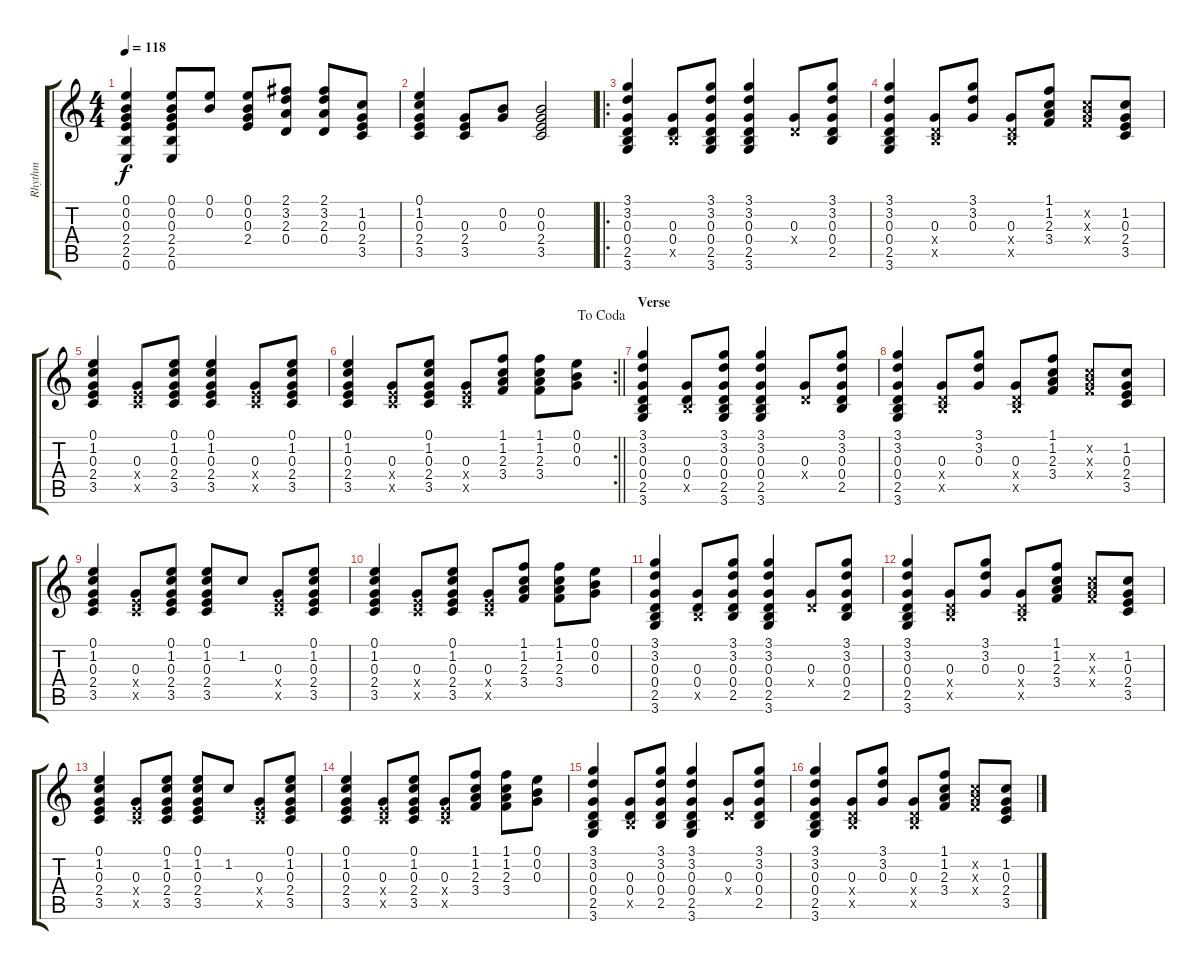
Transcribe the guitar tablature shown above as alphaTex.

\track ("Rhythm" "Rhythm") {instrument acousticguitarsteel}
\staff {score tabs}
\tuning (E4 B3 G3 D3 A2 E2) {hide}
\ts (4 4)
\tempo 118
\clef g2
\ks c
(0.1 0.2 0.3 2.4 2.5 0.6).4{dy f} (0.1 0.2 0.3 2.4 2.5 0.6).8 (0.1 0.2).8 (0.1 0.2 0.3 2.4).8 (2.1 3.2 2.3 0.4).8 (2.1 3.2 2.3 0.4).8 (1.2 0.3 2.4 3.5).8 |
(0.1 1.2 0.3 2.4 3.5).4 (0.3 2.4 3.5).8 (0.2 0.3).8 (0.2 0.3 2.4 3.5).2 |
\ro
(3.1 3.2 0.3 0.4 2.5 3.6).4 (0.3 0.4 2.5{x}).8 (3.1 3.2 0.3 0.4 2.5 3.6).8 (3.1 3.2 0.3 0.4 2.5 3.6).4 (0.3 0.4{x}).8 (3.1 3.2 0.3 0.4 2.5).8 |
(3.1 3.2 0.3 0.4 2.5 3.6).4 (0.3 0.4{x} 2.5{x}).8 (3.1 3.2 0.3).8 (0.3 0.4{x} 2.5{x}).8 (1.1 1.2 2.3 3.4).8 (1.2{x} 2.3{x} 3.4{x}).8 (1.2 0.3 2.4 3.5).8 |
(0.1 1.2 0.3 2.4 3.5).4 (0.3 2.4{x} 3.5{x}).8 (0.1 1.2 0.3 2.4 3.5).8 (0.1 1.2 0.3 2.4 3.5).4 (0.3 2.4{x} 3.5{x}).8 (0.1 1.2 0.3 2.4 3.5).8 |
\rc 2
\jump dacoda
\barLineRight lightlight
(0.1 1.2 0.3 2.4 3.5).4 (0.3 2.4{x} 3.5{x}).8 (0.1 1.2 0.3 2.4 3.5).8 (0.3 2.4{x} 3.5{x}).8 (1.1 1.2 2.3 3.4).8 (1.1 1.2 2.3 3.4).8 (0.1 0.2 0.3).8 |
\section ("" "Verse")
(3.1 3.2 0.3 0.4 2.5 3.6).4 (0.3 0.4 2.5{x}).8 (3.1 3.2 0.3 0.4 2.5 3.6).8 (3.1 3.2 0.3 0.4 2.5 3.6).4 (0.3 0.4{x}).8 (3.1 3.2 0.3 0.4 2.5).8 |
(3.1 3.2 0.3 0.4 2.5 3.6).4 (0.3 0.4{x} 2.5{x}).8 (3.1 3.2 0.3).8 (0.3 0.4{x} 2.5{x}).8 (1.1 1.2 2.3 3.4).8 (1.2{x} 2.3{x} 3.4{x}).8 (1.2 0.3 2.4 3.5).8 |
(0.1 1.2 0.3 2.4 3.5).4 (0.3 2.4{x} 3.5{x}).8 (0.1 1.2 0.3 2.4 3.5).8 (0.1 1.2 0.3 2.4 3.5).8 1.2.8 (0.3 2.4{x} 3.5{x}).8 (0.1 1.2 0.3 2.4 3.5).8 |
(0.1 1.2 0.3 2.4 3.5).4 (0.3 2.4{x} 3.5{x}).8 (0.1 1.2 0.3 2.4 3.5).8 (0.3 2.4{x} 3.5{x}).8 (1.1 1.2 2.3 3.4).8 (1.1 1.2 2.3 3.4).8 (0.1 0.2 0.3).8 |
(3.1 3.2 0.3 0.4 2.5 3.6).4 (0.3 0.4 2.5{x}).8 (3.1 3.2 0.3 0.4 2.5).8 (3.1 3.2 0.3 0.4 2.5 3.6).4 (0.3 0.4{x}).8 (3.1 3.2 0.3 0.4 2.5).8 |
(3.1 3.2 0.3 0.4 2.5 3.6).4 (0.3 0.4{x} 2.5{x}).8 (3.1 3.2 0.3).8 (0.3 0.4{x} 2.5{x}).8 (1.1 1.2 2.3 3.4).8 (1.2{x} 2.3{x} 3.4{x}).8 (1.2 0.3 2.4 3.5).8 |
(0.1 1.2 0.3 2.4 3.5).4 (0.3 2.4{x} 3.5{x}).8 (0.1 1.2 0.3 2.4 3.5).8 (0.1 1.2 0.3 2.4 3.5).8 1.2.8 (0.3 2.4{x} 3.5{x}).8 (0.1 1.2 0.3 2.4 3.5).8 |
(0.1 1.2 0.3 2.4 3.5).4 (0.3 2.4{x} 3.5{x}).8 (0.1 1.2 0.3 2.4 3.5).8 (0.3 2.4{x} 3.5{x}).8 (1.1 1.2 2.3 3.4).8 (1.1 1.2 2.3 3.4).8 (0.1 0.2 0.3).8 |
(3.1 3.2 0.3 0.4 2.5 3.6).4 (0.3 0.4 2.5{x}).8 (3.1 3.2 0.3 0.4 2.5).8 (3.1 3.2 0.3 0.4 2.5 3.6).4 (0.3 0.4{x}).8 (3.1 3.2 0.3 0.4 2.5).8 |
(3.1 3.2 0.3 0.4 2.5 3.6).4 (0.3 0.4{x} 2.5{x}).8 (3.1 3.2 0.3).8 (0.3 0.4{x} 2.5{x}).8 (1.1 1.2 2.3 3.4).8 (1.2{x} 2.3{x} 3.4{x}).8 (1.2 0.3 2.4 3.5).8
